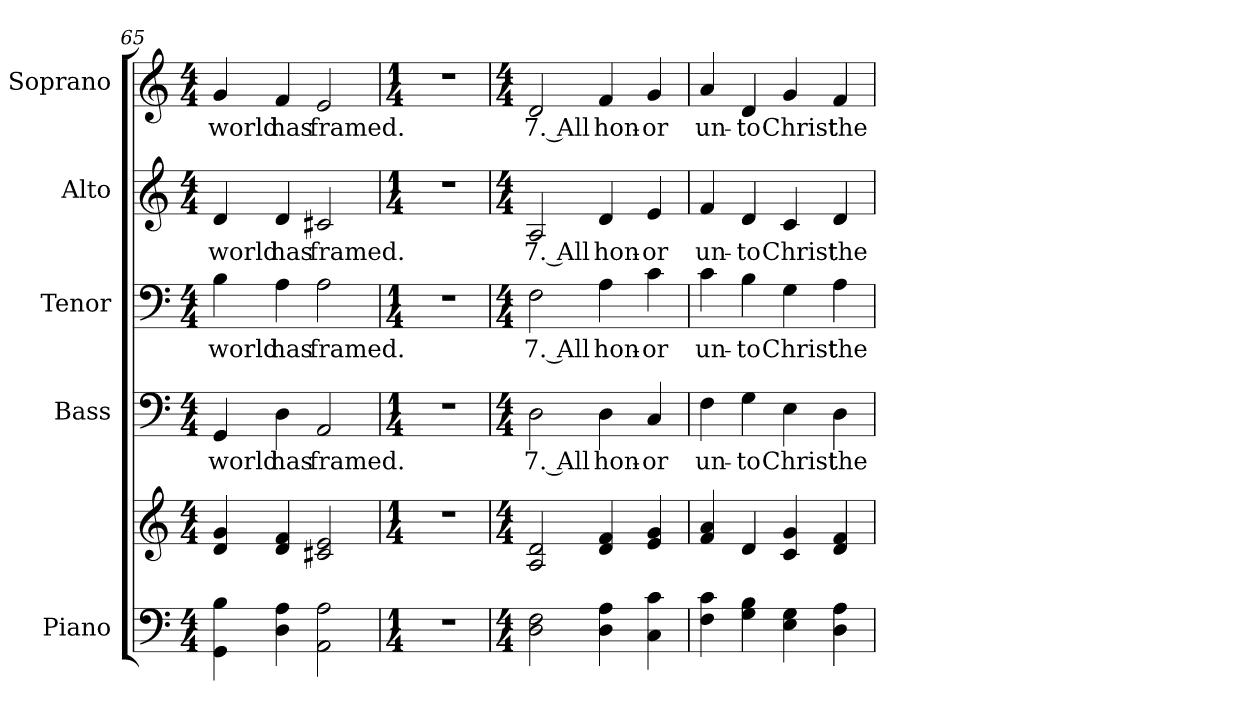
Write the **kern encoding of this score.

**kern	**kern	**kern	**text	**kern	**text	**kern	**text	**kern	**text
*part5	*part5	*part4	*part4	*part3	*part3	*part2	*part2	*part1	*part1
*staff6	*staff5	*staff4	*staff4	*staff3	*staff3	*staff2	*staff2	*staff1	*staff1
*I"Piano	*	*I"Bass	*	*I"Tenor	*	*I"Alto	*	*I"Soprano	*
*I'Pno.	*	*I'B.	*	*I'T.	*	*I'A.	*	*I'S.	*
!!LO:PB:g=z
*clefF4	*clefG2	*clefF4	*	*clefF4	*	*clefG2	*	*clefG2	*
*k[]	*k[]	*k[]	*	*k[]	*	*k[]	*	*k[]	*
*C:	*C:	*C:	*	*C:	*	*C:	*	*C:	*
*M4/4	*M4/4	*M4/4	*	*M4/4	*	*M4/4	*	*M4/4	*
=65	=65	=65	=65	=65	=65	=65	=65	=65	=65
!	!	!	!LO:LY:b:color=#000000	!	!	!	!	!	!
!	!	!	!	!	!LO:LY:b:color=#000000	!	!	!	!
!	!	!	!	!	!	!	!LO:LY:b:color=#000000	!	!
!	!	!	!	!	!	!	!	!	!LO:LY:b:color=#000000
4GGi\ 4Bi	4di/ 4gi	4GGi/	world	4Bi\	world	4di/	world	4gi/	world
!	!	!	!LO:LY:b:color=#000000	!	!	!	!	!	!
!	!	!	!	!	!LO:LY:b:color=#000000	!	!	!	!
!	!	!	!	!	!	!	!LO:LY:b:color=#000000	!	!
!	!	!	!	!	!	!	!	!	!LO:LY:b:color=#000000
4Di\ 4Ai	4di/ 4fi	4Di\	has	4Ai\	has	4di/	has	4fi/	has
!	!	!	!LO:LY:b:color=#000000	!	!	!	!	!	!
!	!	!	!	!	!LO:LY:b:color=#000000	!	!	!	!
!	!	!	!	!	!	!	!LO:LY:b:color=#000000	!	!
!	!	!	!	!	!	!	!	!	!LO:LY:b:color=#000000
2AAi\ 2Ai	2c#Xi/ 2ei	2AAi/	framed.	2Ai\	framed.	2c#Xi/	framed.	2ei/	framed.
=66	=66	=66	=66	=66	=66	=66	=66	=66	=66
*M1/4	*M1/4	*M1/4	*	*M1/4	*	*M1/4	*	*M1/4	*
!LO:N:vis=1	!LO:N:vis=1	!LO:N:vis=1	!	!LO:N:vis=1	!	!LO:N:vis=1	!	!LO:N:vis=1	!
4r	4r	4r	.	4r	.	4r	.	4r	.
!!LO:PB:g=z
=67	=67	=67	=67	=67	=67	=67	=67	=67	=67
*M4/4	*M4/4	*M4/4	*	*M4/4	*	*M4/4	*	*M4/4	*
!	!	!	!LO:LY:b:color=#000000	!	!	!	!	!	!
!	!	!	!	!	!LO:LY:b:color=#000000	!	!	!	!
!	!	!	!	!	!	!	!LO:LY:b:color=#000000	!	!
!	!	!	!	!	!	!	!	!	!LO:LY:b:color=#000000
2Di\ 2Fi	2Ai/ 2di	2Di\	7. All	2Fi\	7. All	2Ai/	7. All	2di/	7. All
!	!	!	!LO:LY:b:color=#000000	!	!	!	!	!	!
!	!	!	!	!	!LO:LY:b:color=#000000	!	!	!	!
!	!	!	!	!	!	!	!LO:LY:b:color=#000000	!	!
!	!	!	!	!	!	!	!	!	!LO:LY:b:color=#000000
4Di\ 4Ai	4di/ 4fi	4Di\	hon-	4Ai\	hon-	4di/	hon-	4fi/	hon-
!	!	!	!LO:LY:b:color=#000000	!	!	!	!	!	!
!	!	!	!	!	!LO:LY:b:color=#000000	!	!	!	!
!	!	!	!	!	!	!	!LO:LY:b:color=#000000	!	!
!	!	!	!	!	!	!	!	!	!LO:LY:b:color=#000000
4Ci\ 4ci	4ei/ 4gi	4Ci/	-or	4ci\	-or	4ei/	-or	4gi/	-or
=68	=68	=68	=68	=68	=68	=68	=68	=68	=68
!	!	!	!LO:LY:b:color=#000000	!	!	!	!	!	!
!	!	!	!	!	!LO:LY:b:color=#000000	!	!	!	!
!	!	!	!	!	!	!	!LO:LY:b:color=#000000	!	!
!	!	!	!	!	!	!	!	!	!LO:LY:b:color=#000000
4Fi\ 4ci	4fi/ 4ai	4Fi\	un-	4ci\	un-	4fi/	un-	4ai/	un-
!	!	!	!LO:LY:b:color=#000000	!	!	!	!	!	!
!	!	!	!	!	!LO:LY:b:color=#000000	!	!	!	!
!	!	!	!	!	!	!	!LO:LY:b:color=#000000	!	!
!	!	!	!	!	!	!	!	!	!LO:LY:b:color=#000000
4Gi\ 4Bi	4di/	4Gi\	-to	4Bi\	-to	4di/	-to	4di/	-to
!	!	!	!LO:LY:b:color=#000000	!	!	!	!	!	!
!	!	!	!	!	!LO:LY:b:color=#000000	!	!	!	!
!	!	!	!	!	!	!	!LO:LY:b:color=#000000	!	!
!	!	!	!	!	!	!	!	!	!LO:LY:b:color=#000000
4Ei\ 4Gi	4ci/ 4gi	4Ei\	Christ	4Gi\	Christ	4ci/	Christ	4gi/	Christ
!	!	!	!LO:LY:b:color=#000000	!	!	!	!	!	!
!	!	!	!	!	!LO:LY:b:color=#000000	!	!	!	!
!	!	!	!	!	!	!	!LO:LY:b:color=#000000	!	!
!	!	!	!	!	!	!	!	!	!LO:LY:b:color=#000000
4Di\ 4Ai	4di/ 4fi	4Di\	the	4Ai\	the	4di/	the	4fi/	the
=	=	=	=	=	=	=	=	=	=
*-	*-	*-	*-	*-	*-	*-	*-	*-	*-
